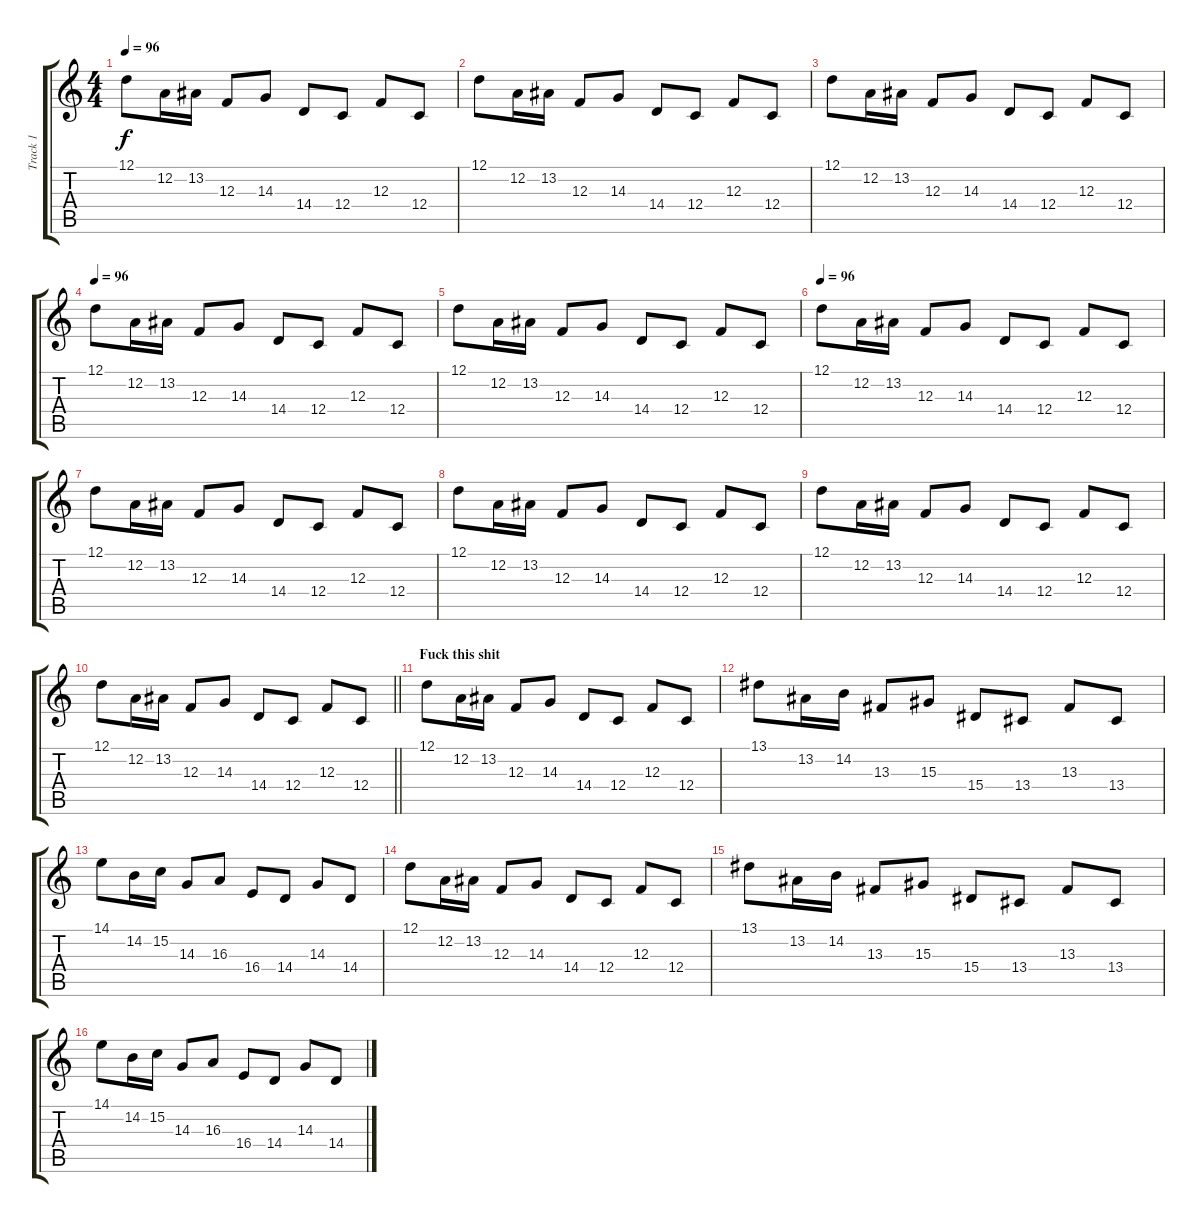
\track ("Track 1" "Track 1") {instrument celesta}
\staff {score tabs}
\tuning (D4 A3 F3 C3 G2 D2) {hide}
\ts (4 4)
\tempo 96
\clef g2
\ks c
12.1.8{dy f} 12.2.16 13.2.16 12.3.8 14.3.8 14.4.8 12.4.8 12.3.8 12.4.8 |
12.1.8 12.2.16 13.2.16 12.3.8 14.3.8 14.4.8 12.4.8 12.3.8 12.4.8 |
12.1.8 12.2.16 13.2.16 12.3.8 14.3.8 14.4.8 12.4.8 12.3.8 12.4.8 |
\tempo 96
12.1.8 12.2.16 13.2.16 12.3.8 14.3.8 14.4.8 12.4.8 12.3.8 12.4.8 |
12.1.8 12.2.16 13.2.16 12.3.8 14.3.8 14.4.8 12.4.8 12.3.8 12.4.8 |
\tempo 96
12.1.8 12.2.16 13.2.16 12.3.8 14.3.8 14.4.8 12.4.8 12.3.8 12.4.8 |
12.1.8 12.2.16 13.2.16 12.3.8 14.3.8 14.4.8 12.4.8 12.3.8 12.4.8 |
12.1.8 12.2.16 13.2.16 12.3.8 14.3.8 14.4.8 12.4.8 12.3.8 12.4.8 |
12.1.8 12.2.16 13.2.16 12.3.8 14.3.8 14.4.8 12.4.8 12.3.8 12.4.8 |
\barLineRight lightlight
12.1.8 12.2.16 13.2.16 12.3.8 14.3.8 14.4.8 12.4.8 12.3.8 12.4.8 |
\section ("" "Fuck this shit")
12.1.8 12.2.16 13.2.16 12.3.8 14.3.8 14.4.8 12.4.8 12.3.8 12.4.8 |
13.1.8 13.2.16 14.2.16 13.3.8 15.3.8 15.4.8 13.4.8 13.3.8 13.4.8 |
14.1.8 14.2.16 15.2.16 14.3.8 16.3.8 16.4.8 14.4.8 14.3.8 14.4.8 |
12.1.8 12.2.16 13.2.16 12.3.8 14.3.8 14.4.8 12.4.8 12.3.8 12.4.8 |
13.1.8 13.2.16 14.2.16 13.3.8 15.3.8 15.4.8 13.4.8 13.3.8 13.4.8 |
14.1.8 14.2.16 15.2.16 14.3.8 16.3.8 16.4.8 14.4.8 14.3.8 14.4.8
